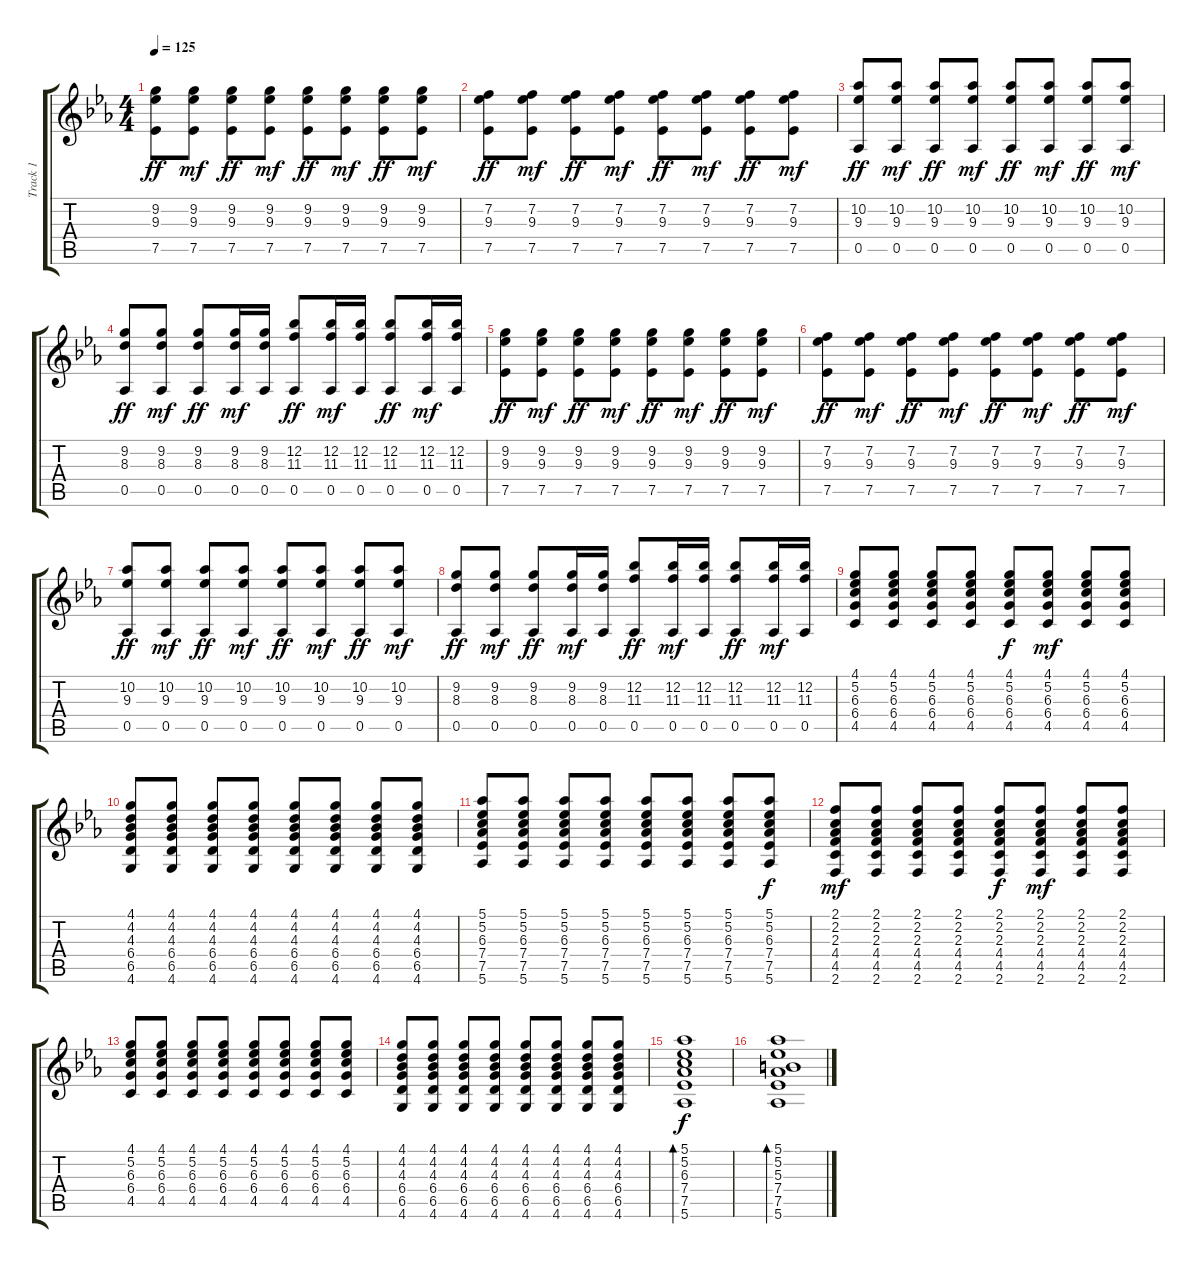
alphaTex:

\track ("Track 1" "Track 1") {instrument acousticguitarsteel}
\staff {score tabs}
\tuning (Eb4 Bb3 Gb3 Db3 Ab2 Eb2) {hide}
\ts (4 4)
\tempo 125
\clef g2
\ks eb
(9.2 9.3 7.5).8{dy ff} (9.2 9.3 7.5).8{dy mf} (9.2 9.3 7.5).8{dy ff} (9.2 9.3 7.5).8{dy mf} (9.2 9.3 7.5).8{dy ff} (9.2 9.3 7.5).8{dy mf} (9.2 9.3 7.5).8{dy ff} (9.2 9.3 7.5).8{dy mf} |
(7.2 9.3 7.5).8{dy ff} (7.2 9.3 7.5).8{dy mf} (7.2 9.3 7.5).8{dy ff} (7.2 9.3 7.5).8{dy mf} (7.2 9.3 7.5).8{dy ff} (7.2 9.3 7.5).8{dy mf} (7.2 9.3 7.5).8{dy ff} (7.2 9.3 7.5).8{dy mf} |
(10.2 9.3 0.5).8{dy ff} (10.2 9.3 0.5).8{dy mf} (10.2 9.3 0.5).8{dy ff} (10.2 9.3 0.5).8{dy mf} (10.2 9.3 0.5).8{dy ff} (10.2 9.3 0.5).8{dy mf} (10.2 9.3 0.5).8{dy ff} (10.2 9.3 0.5).8{dy mf} |
(9.2 8.3 0.5).8{dy ff} (9.2 8.3 0.5).8{dy mf} (9.2 8.3 0.5).8{dy ff} (9.2 8.3 0.5).16{dy mf} (9.2 8.3 0.5).16 (12.2 11.3 0.5).8{dy ff} (12.2 11.3 0.5).16{dy mf} (12.2 11.3 0.5).16 (12.2 11.3 0.5).8{dy ff} (12.2 11.3 0.5).16{dy mf} (12.2 11.3 0.5).16 |
(9.2 9.3 7.5).8{dy ff} (9.2 9.3 7.5).8{dy mf} (9.2 9.3 7.5).8{dy ff} (9.2 9.3 7.5).8{dy mf} (9.2 9.3 7.5).8{dy ff} (9.2 9.3 7.5).8{dy mf} (9.2 9.3 7.5).8{dy ff} (9.2 9.3 7.5).8{dy mf} |
(7.2 9.3 7.5).8{dy ff} (7.2 9.3 7.5).8{dy mf} (7.2 9.3 7.5).8{dy ff} (7.2 9.3 7.5).8{dy mf} (7.2 9.3 7.5).8{dy ff} (7.2 9.3 7.5).8{dy mf} (7.2 9.3 7.5).8{dy ff} (7.2 9.3 7.5).8{dy mf} |
(10.2 9.3 0.5).8{dy ff} (10.2 9.3 0.5).8{dy mf} (10.2 9.3 0.5).8{dy ff} (10.2 9.3 0.5).8{dy mf} (10.2 9.3 0.5).8{dy ff} (10.2 9.3 0.5).8{dy mf} (10.2 9.3 0.5).8{dy ff} (10.2 9.3 0.5).8{dy mf} |
(9.2 8.3 0.5).8{dy ff} (9.2 8.3 0.5).8{dy mf} (9.2 8.3 0.5).8{dy ff} (9.2 8.3 0.5).16{dy mf} (9.2 8.3 0.5).16 (12.2 11.3 0.5).8{dy ff} (12.2 11.3 0.5).16{dy mf} (12.2 11.3 0.5).16 (12.2 11.3 0.5).8{dy ff} (12.2 11.3 0.5).16{dy mf} (12.2 11.3 0.5).16 |
(4.1 5.2 6.3 6.4 4.5).8 (4.1 5.2 6.3 6.4 4.5).8 (4.1 5.2 6.3 6.4 4.5).8 (4.1 5.2 6.3 6.4 4.5).8 (4.1 5.2 6.3 6.4 4.5).8{dy f} (4.1 5.2 6.3 6.4 4.5).8{dy mf} (4.1 5.2 6.3 6.4 4.5).8 (4.1 5.2 6.3 6.4 4.5).8 |
(4.1 4.2 4.3 6.4 6.5 4.6).8 (4.1 4.2 4.3 6.4 6.5 4.6).8 (4.1 4.2 4.3 6.4 6.5 4.6).8 (4.1 4.2 4.3 6.4 6.5 4.6).8 (4.1 4.2 4.3 6.4 6.5 4.6).8 (4.1 4.2 4.3 6.4 6.5 4.6).8 (4.1 4.2 4.3 6.4 6.5 4.6).8 (4.1 4.2 4.3 6.4 6.5 4.6).8 |
(5.1 5.2 6.3 7.4 7.5 5.6).8 (5.1 5.2 6.3 7.4 7.5 5.6).8 (5.1 5.2 6.3 7.4 7.5 5.6).8 (5.1 5.2 6.3 7.4 7.5 5.6).8 (5.1 5.2 6.3 7.4 7.5 5.6).8 (5.1 5.2 6.3 7.4 7.5 5.6).8 (5.1 5.2 6.3 7.4 7.5 5.6).8 (5.1 5.2 6.3 7.4 7.5 5.6).8{dy f} |
(2.1 2.2 2.3 4.4 4.5 2.6).8{dy mf} (2.1 2.2 2.3 4.4 4.5 2.6).8 (2.1 2.2 2.3 4.4 4.5 2.6).8 (2.1 2.2 2.3 4.4 4.5 2.6).8 (2.1 2.2 2.3 4.4 4.5 2.6).8{dy f} (2.1 2.2 2.3 4.4 4.5 2.6).8{dy mf} (2.1 2.2 2.3 4.4 4.5 2.6).8 (2.1 2.2 2.3 4.4 4.5 2.6).8 |
(4.1 5.2 6.3 6.4 4.5).8 (4.1 5.2 6.3 6.4 4.5).8 (4.1 5.2 6.3 6.4 4.5).8 (4.1 5.2 6.3 6.4 4.5).8 (4.1 5.2 6.3 6.4 4.5).8 (4.1 5.2 6.3 6.4 4.5).8 (4.1 5.2 6.3 6.4 4.5).8 (4.1 5.2 6.3 6.4 4.5).8 |
(4.1 4.2 4.3 6.4 6.5 4.6).8 (4.1 4.2 4.3 6.4 6.5 4.6).8 (4.1 4.2 4.3 6.4 6.5 4.6).8 (4.1 4.2 4.3 6.4 6.5 4.6).8 (4.1 4.2 4.3 6.4 6.5 4.6).8 (4.1 4.2 4.3 6.4 6.5 4.6).8 (4.1 4.2 4.3 6.4 6.5 4.6).8 (4.1 4.2 4.3 6.4 6.5 4.6).8 |
(5.1 5.2 6.3 7.4 7.5 5.6).1{bd 240 dy f} |
(5.1 5.2 5.3 7.4 7.5 5.6).1{bd 240}
